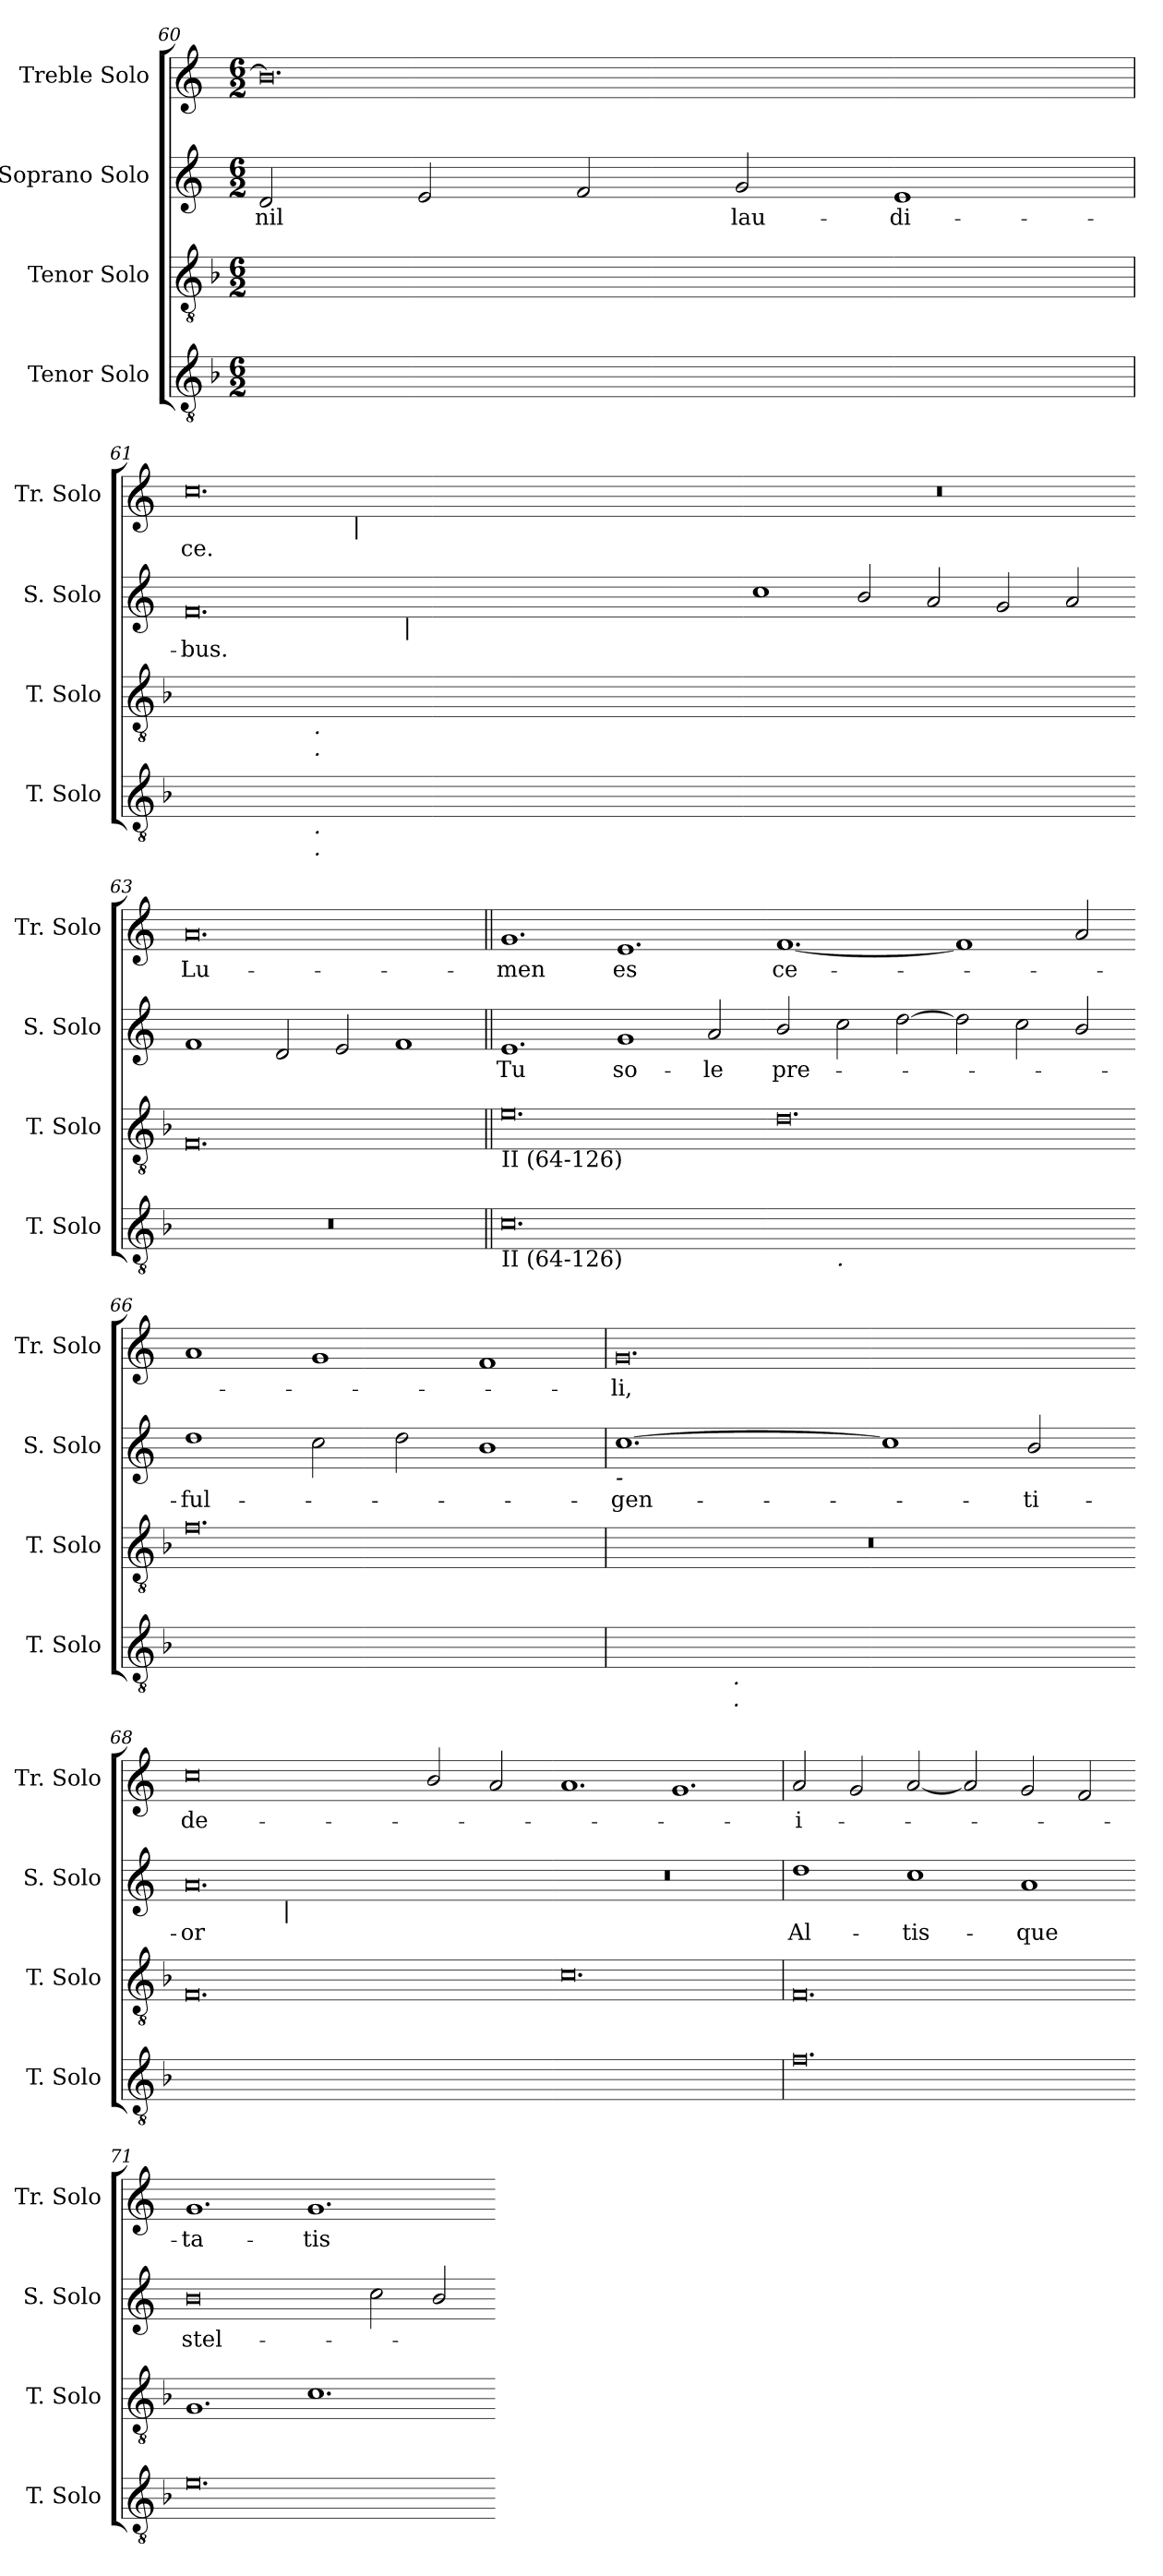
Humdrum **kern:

**kern	**kern	**kern	**text	**kern	**text
*part4	*part3	*part2	*part2	*part1	*part1
*staff4	*staff3	*staff2	*staff2	*staff1	*staff1
*I"Tenor Solo	*I"Tenor Solo	*I"Soprano Solo	*	*I"Treble Solo	*
*I'T. Solo	*I'T. Solo	*I'S. Solo	*	*I'Tr. Solo	*
*clefGv2	*clefGv2	*clefG2	*	*clefG2	*
*ITrd7c12	*ITrd7c12	*	*	*	*
*k[b-]	*k[b-]	*k[]	*	*k[]	*
*F:	*F:	*C:	*	*C:	*
*M6/2	*M6/2	*M6/2	*	*M6/2	*
=60	=60	=60	=60	=60	=60
!	!	!	!LO:LY:b:color=#000000	!	!
0.GGiyy]	0.BBniyy]	2di/	nil	0.bi]	.
.	.	2ei/	.	.	.
.	.	2fi/	.	.	.
!	!	!	!LO:LY:b:color=#000000	!	!
.	.	2gi/	lau-	.	.
!	!	!	!LO:LY:b:color=#000000	!	!
.	.	1ei	-di-	.	.
!!LO:LB:g=z
=61	=61	=61	=61	=61	=61
!	!	!	!LO:LY:b:color=#000000	!	!
!	!	!	!	!LO:TX:b:i:t=-	!
!	!	!LO:TX:b:i:t=-	!	!	!
!	!	!	!	!	!LO:LY:b:color=#000000
*^	*^	*^	*	*^	*
[<0.FFiyy	2ryy	[>0.Ciyy	2ryy	0.fi	2ryy	-bus.	0.cci	2ryy	-ce.
.	8ryy	.	8ryy	.	4ryy	.	.	4ryy	.
.	32ryy	.	32ryy	.	.	.	.	.	.
.	64ryy	.	64ryy	.	.	.	.	.	.
.	128...ryy	.	128...ryy	.	.	.	.	.	.
!	!	!	!LO:TX:b:i:t=.	!	!	!	!	!	!
!	!	!	!LO:TX:b:i:t=.	!	!	!	!	!	!
!	!LO:TX:b:i:t=.	!	!	!	!	!	!	!	!
!	!LO:TX:b:i:t=.	!	!	!	!	!	!	!	!
.	1ryy	.	1ryy	.	.	.	.	.	.
.	.	.	.	.	8ryy	.	.	32ryy	.
.	.	.	.	.	.	.	.	128ryy	.
.	.	.	.	.	.	.	.	1024ryy	.
!	!	!	!	!	!	!	!	!LO:TX:b:i:t=|	!
.	.	.	.	.	.	.	.	1ryy	.
.	.	.	.	.	16ryy	.	.	.	.
.	.	.	.	.	128.ryy	.	.	.	.
!	!	!	!	!	!LO:TX:b:i:t=|	!	!	!	!
.	.	.	.	.	1ryy	.	.	.	.
.	1ryy	.	1ryy	.	.	.	.	.	.
.	.	.	.	.	.	.	.	1ryy	.
.	.	.	.	.	1ryy	.	.	.	.
.	4ryy	.	4ryy	.	.	.	.	.	.
.	.	.	.	.	.	.	.	8ryy	.
.	.	.	.	.	.	.	.	16ryy	.
.	16ryy	.	16ryy	.	.	.	.	.	.
.	.	.	.	.	32ryy	.	.	.	.
.	.	.	.	.	.	.	.	64ryy	.
.	.	.	.	.	64ryy	.	.	.	.
.	.	.	.	.	.	.	.	256..ryy	.
.	.	.	.	.	256ryy	.	.	.	.
.	1024ryy	.	1024ryy	.	.	.	.	.	.
=62-	=62-	=62-	=62-	=62-	=62-	=62-	=62-	=62-	=62-
!	!	!	!	!	!	!	!LO:N:vis=1	!	!
*v	*v	*	*	*v	*v	*	*v	*v	*
*	*v	*v	*	*	*	*
0.FFiyy]	0.Ciyy]	1cci	.	0.r	.
.	.	2bi/	.	.	.
.	.	2ai/	.	.	.
.	.	2gi/	.	.	.
.	.	2ai/	.	.	.
=63-	=63-	=63-	=63-	=63-	=63-
!LO:N:vis=1	!	!	!	!	!
!	!	!	!	!	!LO:LY:b:color=#000000
0.r	0.FFi	1fi	.	0.ai	Lu-
.	.	2di/	.	.	.
.	.	2ei/	.	.	.
.	.	1fi	.	.	.
=64||	=64||	=64||	=64||	=64||	=64||
!	!	!	!LO:LY:b:color=#000000	!	!
!	!LO:TX:b:t=II (64-126)	!	!	!	!
!LO:TX:b:t=II (64-126)	!	!	!	!	!
!	!	!	!	!	!LO:LY:b:color=#000000
0.Ci	0.Ei	1.ei	Tu	1.gi	-men
!	!	!	!LO:LY:b:color=#000000	!	!
!	!	!	!	!	!LO:LY:b:color=#000000
.	.	1gi	so-	1.ei	es
!	!	!	!LO:LY:b:color=#000000	!	!
.	.	2ai/	-le	.	.
=65-	=65-	=65-	=65-	=65-	=65-
!	!	!	!LO:LY:b:color=#000000	!	!
!	!	!	!	!	!LO:LY:b:color=#000000
*^	*	*	*	*	*
[>0.Diyy	2ryy	0.Di	2bi/	pre-	[<1.fi	ce-
!	!LO:TX:b:i:t=.	!	!	!	!	!
.	1ryy	.	2cci\	.	.	.
.	.	.	[>2ddi\	.	.	.
.	1.ryy	.	2ddi\]	.	1fi]	.
.	.	.	2cci\	.	.	.
.	.	.	2bi/	.	2ai/	.
*v	*v	*	*	*	*	*
=66-	=66-	=66-	=66-	=66-	=66-
*^	*	*	*	*	*
!	!	!	!	!LO:LY:b:color=#000000	!	!
*v	*v	*	*	*	*	*
0.Diyy]	0.Fi	1ddi	-ful-	1ai	.
.	.	2cci\	.	1gi	.
.	.	2ddi\	.	.	.
.	.	1bi	.	1fi	.
!!LO:LB:g=z
=67	=67	=67	=67	=67	=67
!	!LO:N:vis=1	!	!	!	!
!	!	!	!LO:LY:b:color=#000000	!	!
!	!	!LO:TX:b:i:t=-	!	!	!
!	!	!	!	!	!LO:LY:b:color=#000000
*^	*	*	*	*	*
[>0.Ciyy	4ryy	0.r	[>1.cci	-gen-	0.gi	-li,
.	8ryy	.	.	.	.	.
.	16ryy	.	.	.	.	.
.	512ryy	.	.	.	.	.
!	!LO:TX:b:i:t=.	!	!	!	!	!
!	!LO:TX:b:i:t=.	!	!	!	!	!
.	1ryy	.	.	.	.	.
.	1ryy	.	.	.	.	.
.	.	.	1cci]	.	.	.
.	2ryy	.	.	.	.	.
!	!	!	!	!LO:LY:b:color=#000000	!	!
.	.	.	2bi/	-ti-	.	.
.	32ryy	.	.	.	.	.
.	64...ryy	.	.	.	.	.
*v	*v	*	*	*	*	*
=68-	=68-	=68-	=68-	=68-	=68-
*^	*	*	*	*	*
!	!	!	!	!LO:LY:b:color=#000000	!	!
*v	*v	*	*	*	*	*
*^	*	*	*	*	*
!	!	!	!	!	!	!LO:LY:b:color=#000000
*v	*v	*	*^	*	*	*
0.Ciyy_>	0.FFi	0.ai	4ryy	-or	0cci	de-
.	.	.	8ryy	.	.	.
.	.	.	16ryy	.	.	.
.	.	.	32ryy	.	.	.
.	.	.	64ryy	.	.	.
.	.	.	512ryy	.	.	.
!	!	!	!LO:TX:b:i:t=|	!	!	!
.	.	.	1ryy	.	.	.
.	.	.	1ryy	.	.	.
.	.	.	.	.	2bi/	.
.	.	.	2ryy	.	.	.
.	.	.	.	.	2ai/	.
.	.	.	128..ryy	.	.	.
=69-	=69-	=69-	=69-	=69-	=69-	=69-
!	!	!LO:N:vis=1	!	!	!	!
*	*	*v	*v	*	*	*
0.Ciyy]	0.Ci	0.r	.	1.ai	.
.	.	.	.	1.gi	.
=70	=70	=70	=70	=70	=70
!	!	!	!LO:LY:b:color=#000000	!	!
!	!	!	!	!	!LO:LY:b:color=#000000
0.Fi	0.FFi	1ddi	Al-	2ai/	-i-
.	.	.	.	2gi/	.
!	!	!	!LO:LY:b:color=#000000	!	!
.	.	1cci	-tis-	[<2ai/	.
.	.	.	.	2ai/]	.
!	!	!	!LO:LY:b:color=#000000	!	!
.	.	1ai	-que	2gi/	.
.	.	.	.	2fi/	.
=71-	=71-	=71-	=71-	=71-	=71-
!	!	!	!LO:LY:b:color=#000000	!	!
!	!	!	!	!	!LO:LY:b:color=#000000
0.Ei	1.GGi	0bi	stel-	1.gi	-ta-
!	!	!	!	!	!LO:LY:b:color=#000000
.	1.Ci	.	.	1.gi	-tis
.	.	2cci\	.	.	.
.	.	2bi/	.	.	.
=-	=-	=-	=-	=-	=-
*-	*-	*-	*-	*-	*-
